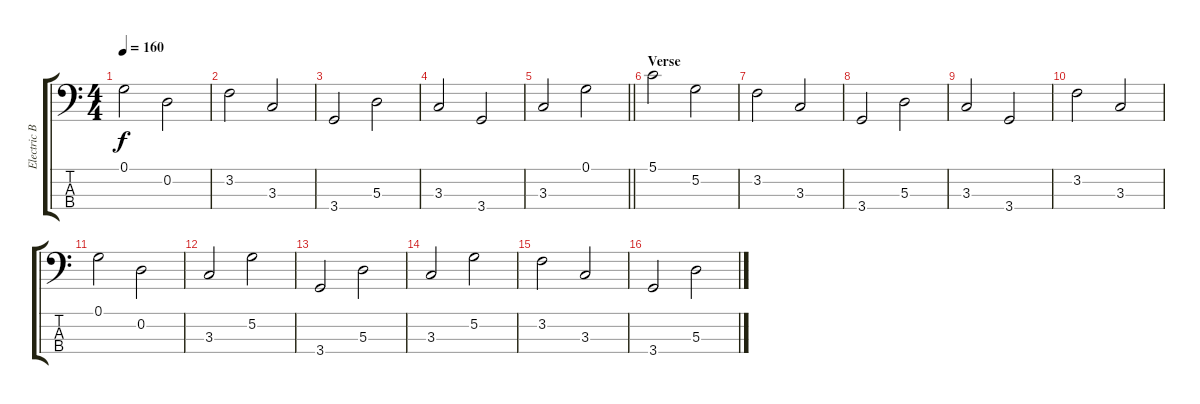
\track ("Electric Bass" "Electric B") {instrument electricbassfinger}
\staff {score tabs}
\tuning (G2 D2 A1 E1) {hide}
\ts (4 4)
\tempo 160
\clef f4
\ks c
0.1.2{dy f} 0.2.2 |
3.2.2 3.3.2 |
3.4.2 5.3.2 |
3.3.2 3.4.2 |
\barLineRight lightlight
3.3.2 0.1.2 |
\section ("" "Verse")
5.1.2 5.2.2 |
3.2.2 3.3.2 |
3.4.2 5.3.2 |
3.3.2 3.4.2 |
3.2.2 3.3.2 |
0.1.2 0.2.2 |
3.3.2 5.2.2 |
3.4.2 5.3.2 |
3.3.2 5.2.2 |
3.2.2 3.3.2 |
3.4.2 5.3.2
